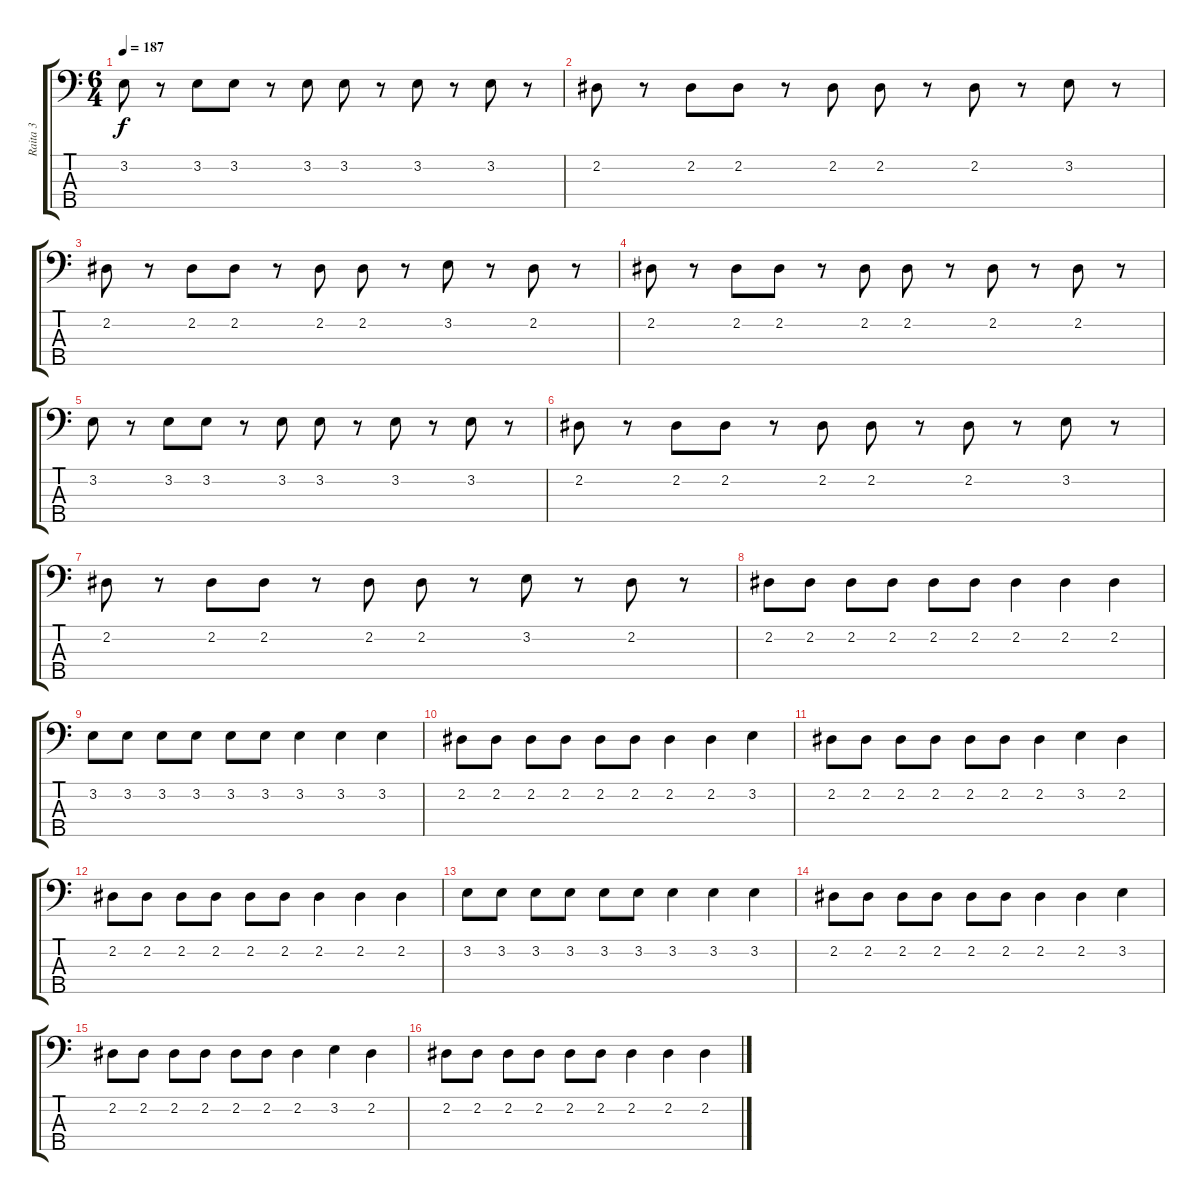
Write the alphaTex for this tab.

\track ("Raita 3" "Raita 3") {instrument electricbassfinger}
\staff {score tabs}
\tuning (Gb2 Db2 Ab1 Eb1 Bb0) {hide}
\ts (6 4)
\tempo 187
\clef f4
\ks c
3.2.8{dy f} r.8 3.2.8 3.2.8 r.8 3.2.8 3.2.8 r.8 3.2.8 r.8 3.2.8 r.8 |
2.2.8 r.8 2.2.8 2.2.8 r.8 2.2.8 2.2.8 r.8 2.2.8 r.8 3.2.8 r.8 |
2.2.8 r.8 2.2.8 2.2.8 r.8 2.2.8 2.2.8 r.8 3.2.8 r.8 2.2.8 r.8 |
2.2.8 r.8 2.2.8 2.2.8 r.8 2.2.8 2.2.8 r.8 2.2.8 r.8 2.2.8 r.8 |
3.2.8 r.8 3.2.8 3.2.8 r.8 3.2.8 3.2.8 r.8 3.2.8 r.8 3.2.8 r.8 |
2.2.8 r.8 2.2.8 2.2.8 r.8 2.2.8 2.2.8 r.8 2.2.8 r.8 3.2.8 r.8 |
2.2.8 r.8 2.2.8 2.2.8 r.8 2.2.8 2.2.8 r.8 3.2.8 r.8 2.2.8 r.8 |
2.2.8 2.2.8 2.2.8 2.2.8 2.2.8 2.2.8 2.2.4 2.2.4 2.2.4 |
3.2.8 3.2.8 3.2.8 3.2.8 3.2.8 3.2.8 3.2.4 3.2.4 3.2.4 |
2.2.8 2.2.8 2.2.8 2.2.8 2.2.8 2.2.8 2.2.4 2.2.4 3.2.4 |
2.2.8 2.2.8 2.2.8 2.2.8 2.2.8 2.2.8 2.2.4 3.2.4 2.2.4 |
2.2.8 2.2.8 2.2.8 2.2.8 2.2.8 2.2.8 2.2.4 2.2.4 2.2.4 |
3.2.8 3.2.8 3.2.8 3.2.8 3.2.8 3.2.8 3.2.4 3.2.4 3.2.4 |
2.2.8 2.2.8 2.2.8 2.2.8 2.2.8 2.2.8 2.2.4 2.2.4 3.2.4 |
2.2.8 2.2.8 2.2.8 2.2.8 2.2.8 2.2.8 2.2.4 3.2.4 2.2.4 |
2.2.8 2.2.8 2.2.8 2.2.8 2.2.8 2.2.8 2.2.4 2.2.4 2.2.4
